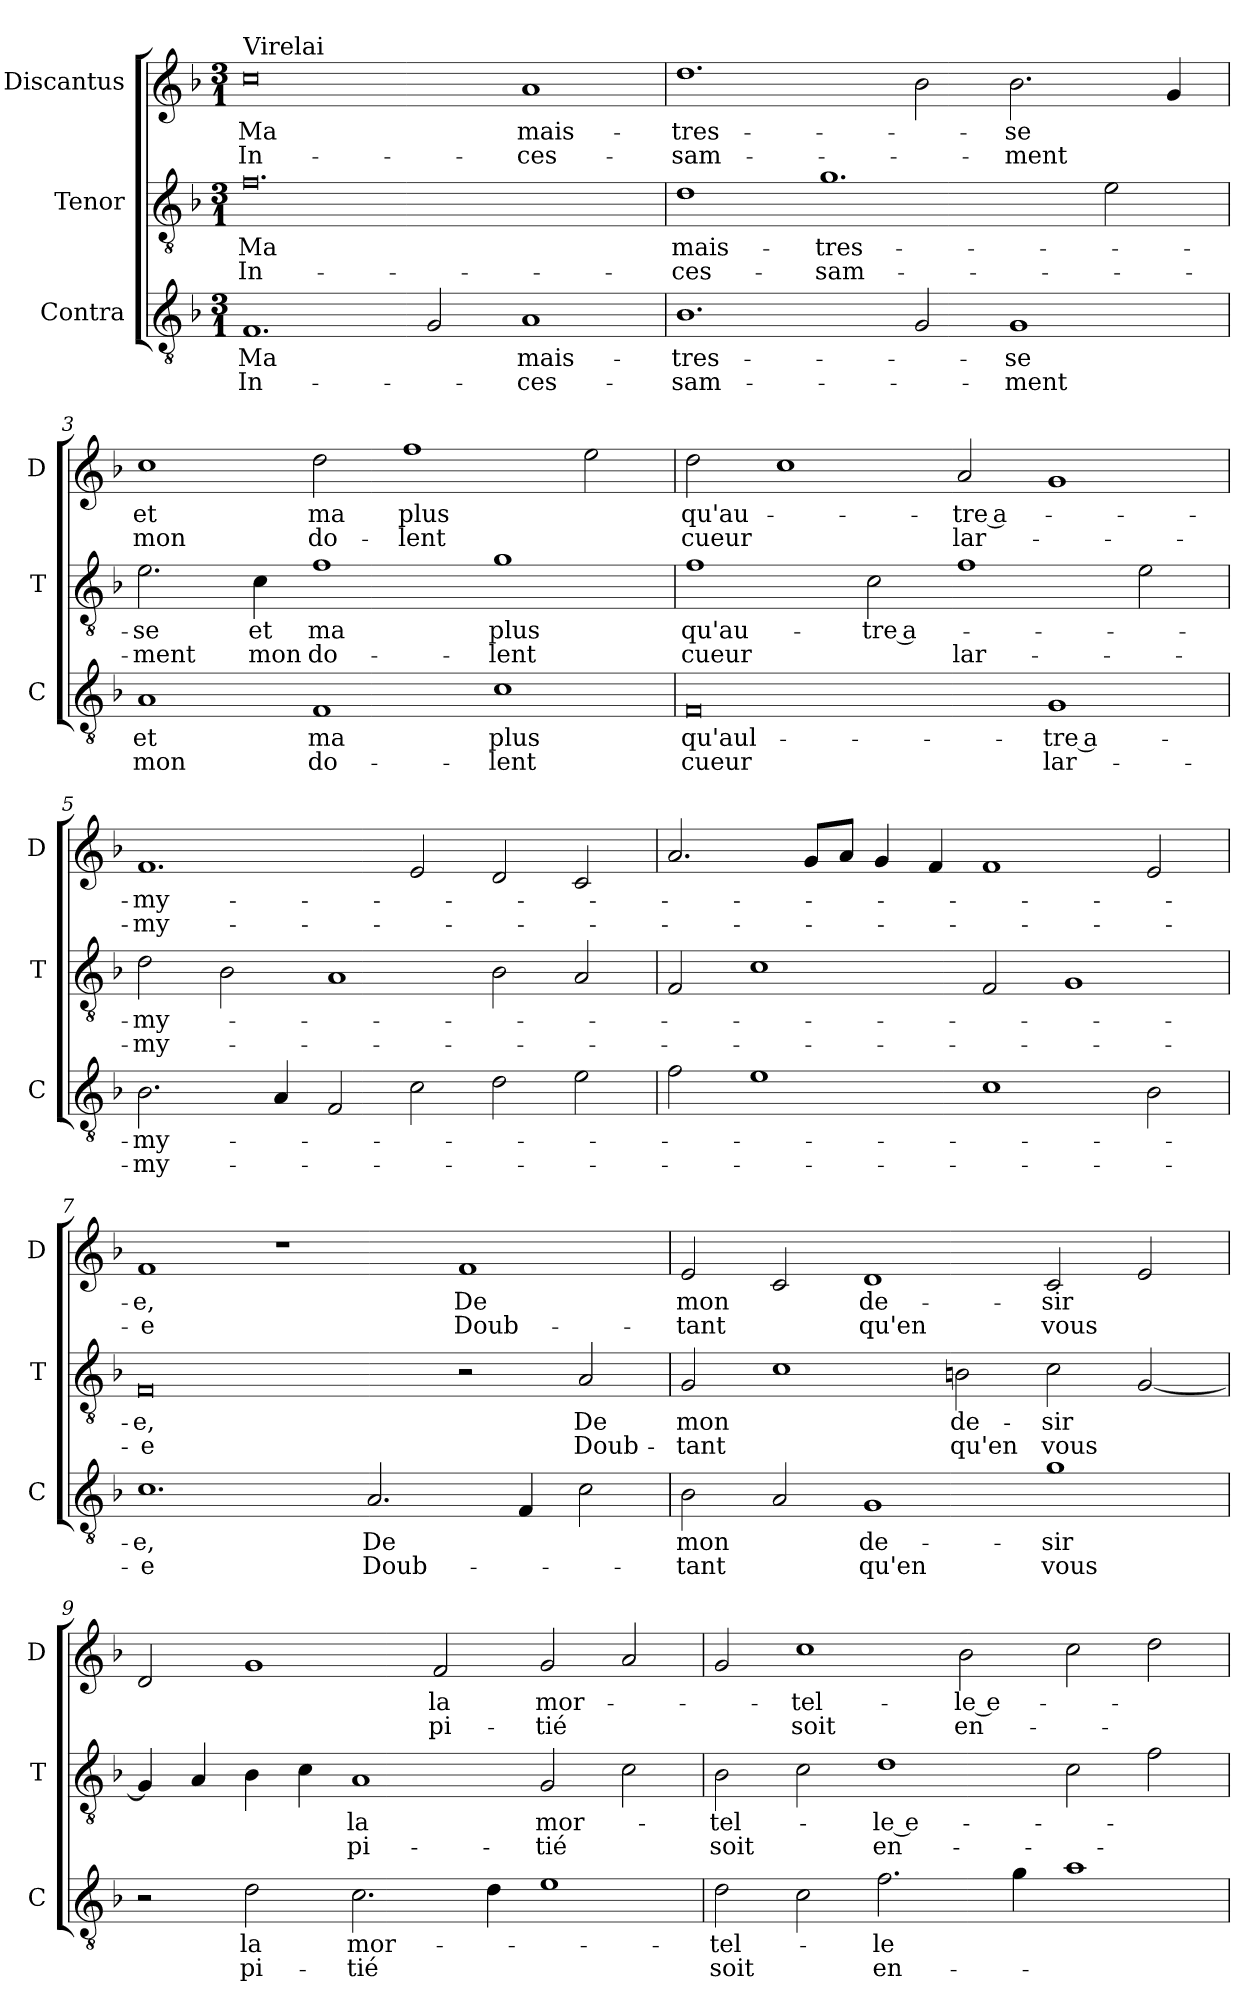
**kern	**text	**text	**kern	**text	**text	**kern	**text	**text
*part3	*part3	*part3	*part2	*part2	*part2	*part1	*part1	*part1
*staff3	*staff3	*staff3	*staff2	*staff2	*staff2	*staff1	*staff1	*staff1
*I"Contra	*	*	*I"Tenor	*	*	*I"Discantus	*	*
*I'C	*	*	*I'T	*	*	*I'D	*	*
*clefGv2	*	*	*clefGv2	*	*	*clefG2	*	*
*k[b-]	*	*	*k[b-]	*	*	*k[b-]	*	*
*M3/1	*	*	*M3/1	*	*	*M3/1	*	*
=1	=1	=1	=1	=1	=1	=1	=1	=1
!	!	!	!	!	!	!LO:TX:a:t=Virelai	!	!
1.F	Ma	In-	0.f	Ma	In-	0cc	Ma	In-
2G/	.	.	.	.	.	.	.	.
1A	mais-	-ces-	.	.	.	1a	mais-	-ces-
=2	=2	=2	=2	=2	=2	=2	=2	=2
1.B-	-tres-	-sam-	1d	mais-	-ces-	1.dd	-tres-	-sam-
.	.	.	1.g	-tres-	-sam-	.	.	.
2G/	.	.	.	.	.	2b-\	.	.
1G	-se	-ment	.	.	.	2.b-\	-se	-ment
.	.	.	2e\	.	.	.	.	.
.	.	.	.	.	.	4g/	.	.
=3	=3	=3	=3	=3	=3	=3	=3	=3
1A	et	mon	2.e\	-se	-ment	1cc	et	mon
.	.	.	4c\	et	mon	.	.	.
1F	ma	do-	1f	ma	do-	2dd\	ma	do-
.	.	.	.	.	.	1ff	plus	-lent
1c	plus	-lent	1g	plus	-lent	.	.	.
.	.	.	.	.	.	2ee\	.	.
=4	=4	=4	=4	=4	=4	=4	=4	=4
0F	qu'aul-	cueur	1f	qu'au-	cueur	2dd\	qu'au-	cueur
.	.	.	.	.	.	1cc	.	.
.	.	.	2c\	-tre a-	.	.	.	.
.	.	.	1f	.	lar-	2a/	-tre a-	lar-
1G	-tre a-	lar-	.	.	.	1g	.	.
.	.	.	2e\	.	.	.	.	.
=5	=5	=5	=5	=5	=5	=5	=5	=5
2.B-\	-my-	-my-	2d\	-my-	-my-	1.f	-my-	-my-
.	.	.	2B-\	.	.	.	.	.
4A/	.	.	.	.	.	.	.	.
2F/	.	.	1A	.	.	.	.	.
2c\	.	.	.	.	.	2e/	.	.
2d\	.	.	2B-\	.	.	2d/	.	.
2e\	.	.	2A/	.	.	2c/	.	.
=6	=6	=6	=6	=6	=6	=6	=6	=6
2f\	.	.	2F/	.	.	2.a/	.	.
1e	.	.	1c	.	.	.	.	.
.	.	.	.	.	.	8g/L	.	.
.	.	.	.	.	.	8a/J	.	.
.	.	.	.	.	.	4g/	.	.
.	.	.	.	.	.	4f/	.	.
1c	.	.	2F/	.	.	1f	.	.
.	.	.	1G	.	.	.	.	.
2B-\	.	.	.	.	.	2e/	.	.
=7	=7	=7	=7	=7	=7	=7	=7	=7
1.c	-e,	-e	0F	-e,	-e	1f	-e,	-e
.	.	.	.	.	.	1r	.	.
2.A/	De	Doub-	.	.	.	.	.	.
.	.	.	2r	.	.	1f	De	Doub-
4F/	.	.	.	.	.	.	.	.
2c\	.	.	2A/	De	Doub-	.	.	.
=8	=8	=8	=8	=8	=8	=8	=8	=8
2B-\	mon	-tant	2G/	mon	-tant	2e/	mon	-tant
2A/	.	.	1c	.	.	2c/	.	.
1G	de-	qu'en	.	.	.	1d	de-	qu'en
.	.	.	2Bn\	de-	qu'en	.	.	.
1g	-sir	vous	2c\	-sir	vous	2c/	-sir	vous
.	.	.	[2G/	.	.	2e/	.	.
=9	=9	=9	=9	=9	=9	=9	=9	=9
2r	.	.	4G/]	.	.	2d/	.	.
.	.	.	4A/	.	.	.	.	.
2d\	la	pi-	4B-\	.	.	1g	.	.
.	.	.	4c\	.	.	.	.	.
2.c\	mor-	-tié	1A	la	pi-	.	.	.
.	.	.	.	.	.	2f/	la	pi-
4d\	.	.	.	.	.	.	.	.
1e	.	.	2G/	mor-	-tié	2g/	mor-	-tié
.	.	.	2c\	.	.	2a/	.	.
=10	=10	=10	=10	=10	=10	=10	=10	=10
2d\	-tel-	soit	2B-\	-tel-	soit	2g/	.	.
2c\	.	.	2c\	.	.	1cc	-tel-	soit
2.f\	-le	en-	1d	-le e-	en-	.	.	.
.	.	.	.	.	.	2b-\	-le e-	en-
4g\	.	.	.	.	.	.	.	.
1a	.	.	2c\	.	.	2cc\	.	.
.	.	.	2f\	.	.	2dd\	.	.
=	=	=	=	=	=	=	=	=
*-	*-	*-	*-	*-	*-	*-	*-	*-
